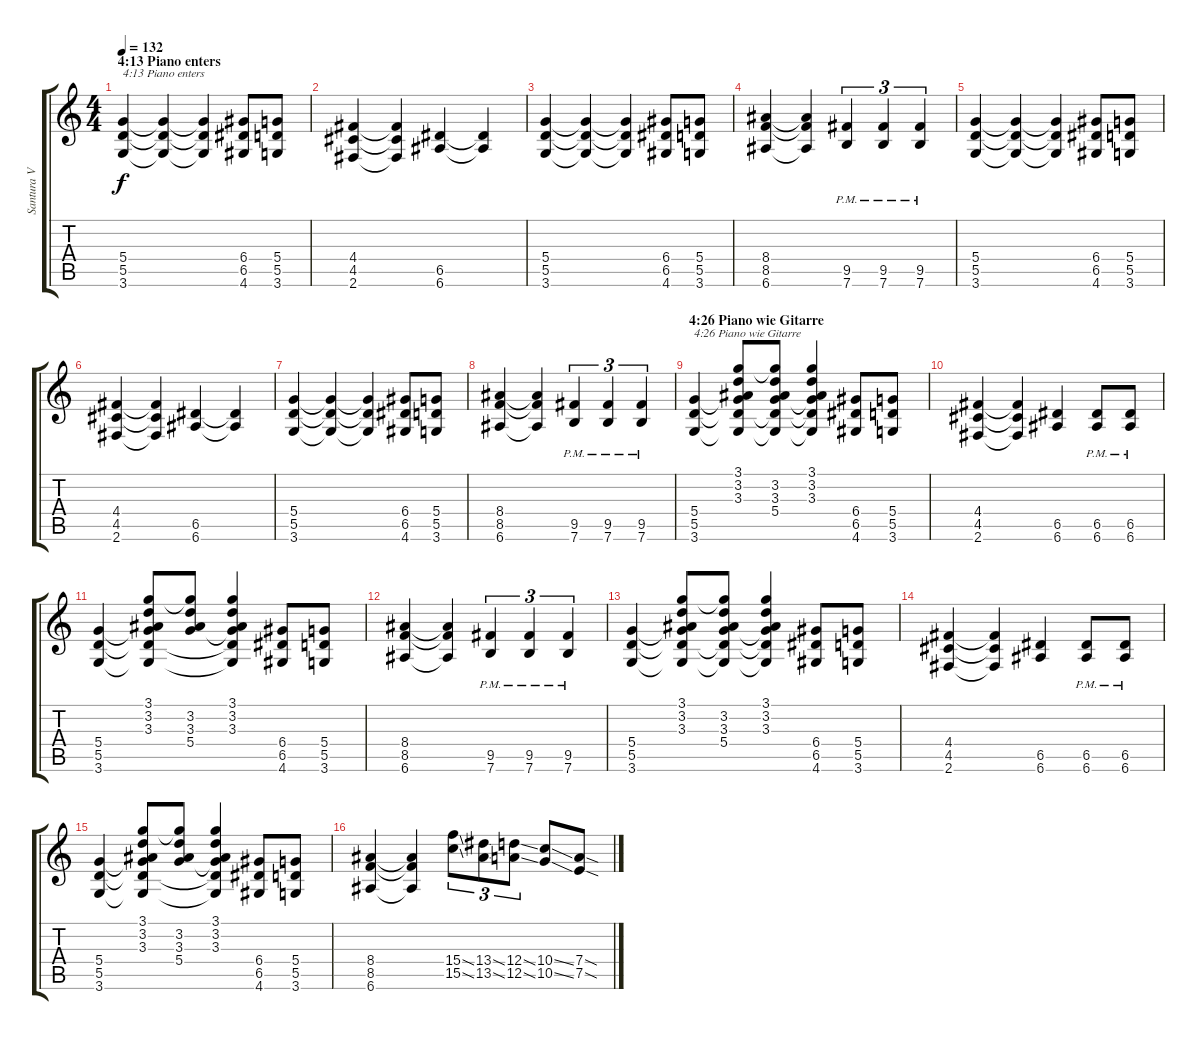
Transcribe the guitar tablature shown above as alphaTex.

\track ("Santura V" "Santura V") {instrument distortionguitar}
\staff {score tabs}
\tuning (E4 B3 G3 D3 A2 E2) {hide}
\ts (4 4)
\section ("" "4:13 Piano enters")
\tempo 132
\clef g2
\ks c
(5.4 5.5 3.6).4{txt "4:13 Piano enters" dy f} (5.4{t} 5.5{t} 3.6{t}).4 (5.4{t} 5.5{t} 3.6{t}).4 (6.4 6.5 4.6).8 (5.4 5.5 3.6).8 |
(4.4 4.5 2.6).4 (4.4{t} 4.5{t} 2.6{t}).4 (6.5 6.6).4 (6.5{t} 6.6{t}).4 |
(5.4 5.5 3.6).4 (5.4{t} 5.5{t} 3.6{t}).4 (5.4{t} 5.5{t} 3.6{t}).4 (6.4 6.5 4.6).8 (5.4 5.5 3.6).8 |
(8.4 8.5 6.6).4 (8.4{t} 8.5{t} 6.6{t}).4 (9.5{pm} 7.6{pm}).4{tu (3 2)} (9.5{pm} 7.6{pm}).4{tu (3 2)} (9.5{pm} 7.6{pm}).4{tu (3 2)} |
(5.4 5.5 3.6).4 (5.4{t} 5.5{t} 3.6{t}).4 (5.4{t} 5.5{t} 3.6{t}).4 (6.4 6.5 4.6).8 (5.4 5.5 3.6).8 |
(4.4 4.5 2.6).4 (4.4{t} 4.5{t} 2.6{t}).4 (6.5 6.6).4 (6.5{t} 6.6{t}).4 |
(5.4 5.5 3.6).4 (5.4{t} 5.5{t} 3.6{t}).4 (5.4{t} 5.5{t} 3.6{t}).4 (6.4 6.5 4.6).8 (5.4 5.5 3.6).8 |
(8.4 8.5 6.6).4 (8.4{t} 8.5{t} 6.6{t}).4 (9.5{pm} 7.6{pm}).4{tu (3 2)} (9.5{pm} 7.6{pm}).4{tu (3 2)} (9.5{pm} 7.6{pm}).4{tu (3 2)} |
\section ("" "4:26 Piano wie Gitarre")
(5.4 5.5 3.6).4{txt "4:26 Piano wie Gitarre"} (3.1 3.2 3.3 5.4{t} 5.5{t} 3.6{t}).8 (3.1{t} 3.2 3.3 5.4 5.5{t} 3.6{t}).8 (3.1 3.2 3.3 5.4{t} 5.5{t} 3.6{t}).4 (6.4 6.5 4.6).8 (5.4 5.5 3.6).8 |
(4.4 4.5 2.6).4 (4.4{t} 4.5{t} 2.6{t}).4 (6.5 6.6).4 (6.5{pm} 6.6{pm}).8 (6.5{pm} 6.6{pm}).8 |
(5.4 5.5 3.6).4 (3.1 3.2 3.3 5.4{t} 5.5{t} 3.6{t}).8 (3.1{t} 3.2 3.3 5.4).8 (3.1 3.2 3.3 5.4{t} 5.5{t} 3.6{t}).4 (6.4 6.5 4.6).8 (5.4 5.5 3.6).8 |
(8.4 8.5 6.6).4 (8.4{t} 8.5{t} 6.6{t}).4 (9.5{pm} 7.6{pm}).4{tu (3 2)} (9.5{pm} 7.6{pm}).4{tu (3 2)} (9.5{pm} 7.6{pm}).4{tu (3 2)} |
(5.4 5.5 3.6).4 (3.1 3.2 3.3 5.4{t} 5.5{t} 3.6{t}).8 (3.1{t} 3.2 3.3 5.4 5.5{t} 3.6{t}).8 (3.1 3.2 3.3 5.4{t} 5.5{t} 3.6{t}).4 (6.4 6.5 4.6).8 (5.4 5.5 3.6).8 |
(4.4 4.5 2.6).4 (4.4{t} 4.5{t} 2.6{t}).4 (6.5 6.6).4 (6.5{pm} 6.6{pm}).8 (6.5{pm} 6.6{pm}).8 |
(5.4 5.5 3.6).4 (3.1 3.2 3.3 5.4{t} 5.5{t} 3.6{t}).8 (3.1{t} 3.2 3.3 5.4).8 (3.1 3.2 3.3 5.4{t} 5.5{t} 3.6{t}).4 (6.4 6.5 4.6).8 (5.4 5.5 3.6).8 |
(8.4 8.5 6.6).4 (8.4{t} 8.5{t} 6.6{t}).4 (15.4{ss} 15.5{ss}).8{tu (3 2) instrument guitarfretnoise} (13.4{ss} 13.5{ss}).8{tu (3 2)} (12.4{ss} 12.5{ss}).8{tu (3 2)} (10.4{ss} 10.5{ss}).8 (7.4{sod} 7.5{sod}).8
